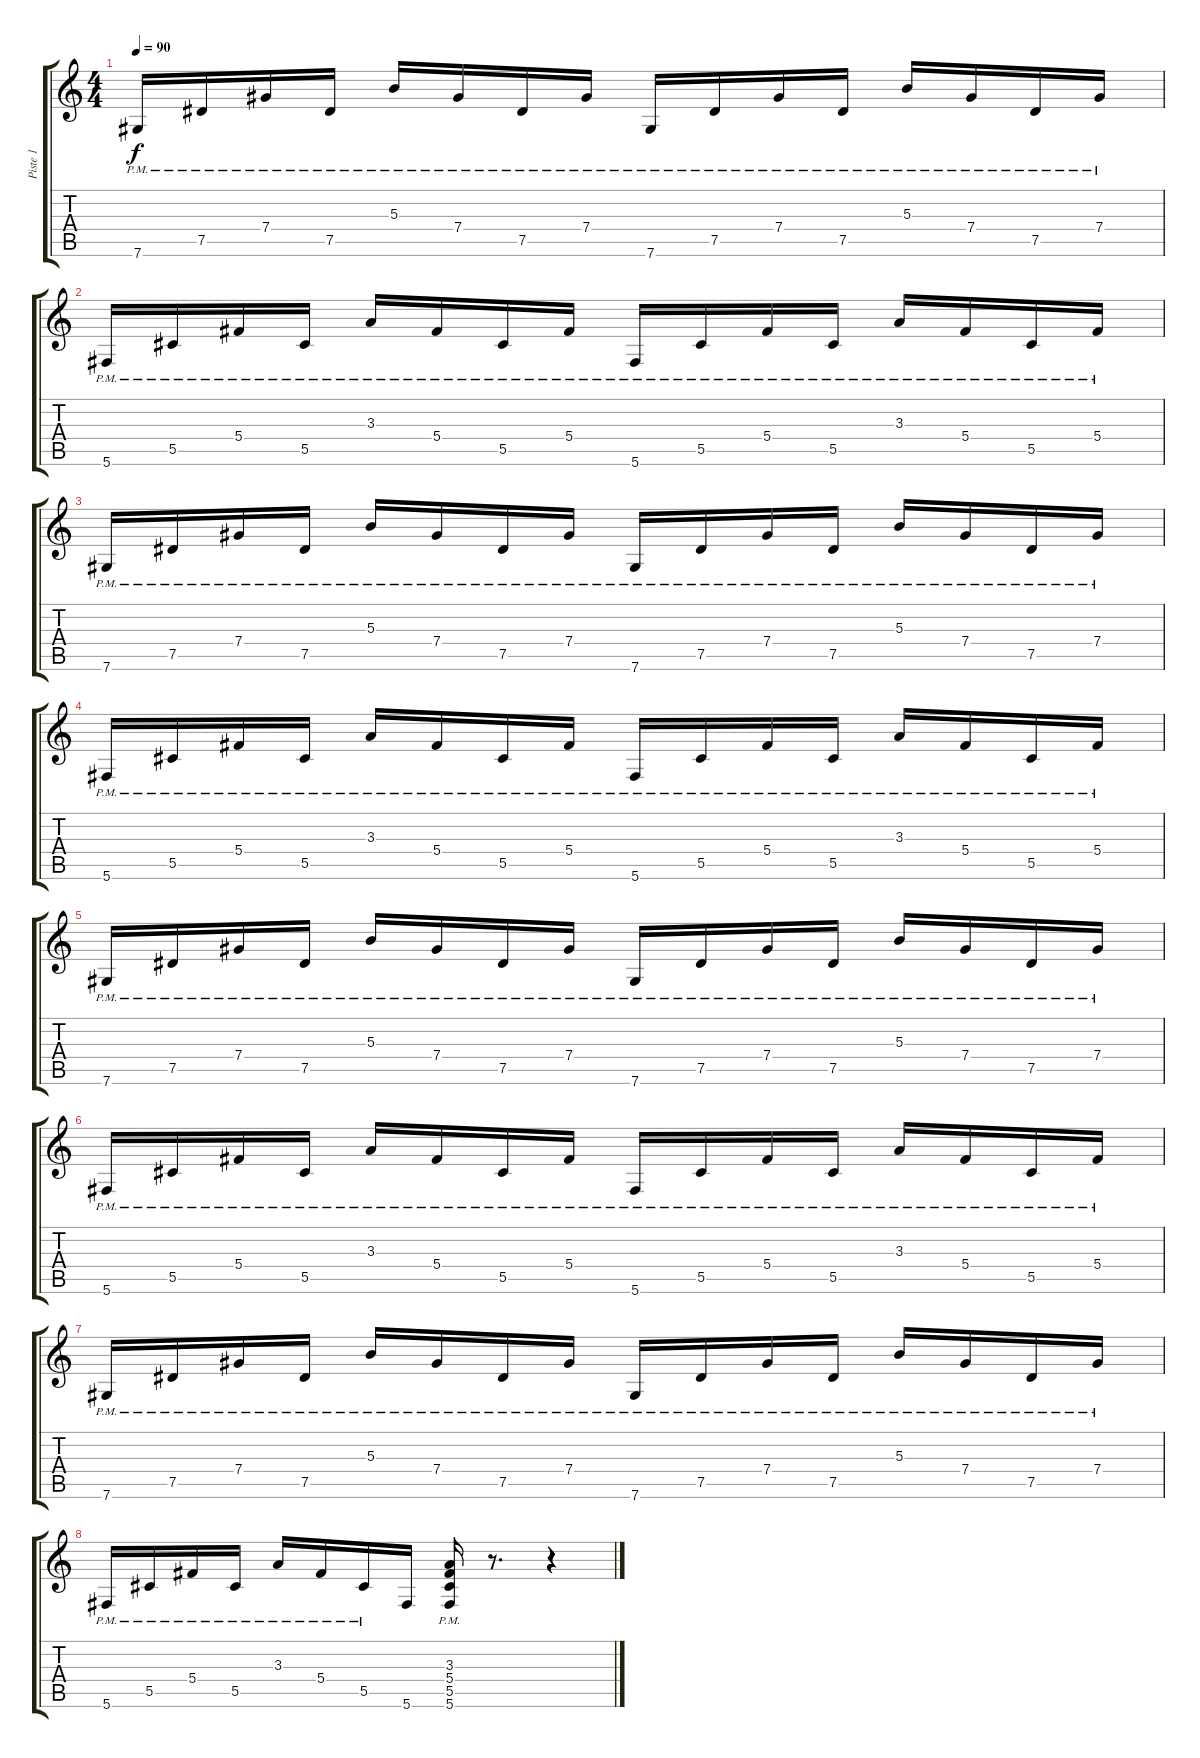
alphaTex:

\track ("Piste 1" "Piste 1") {instrument electricguitarclean}
\staff {score tabs}
\tuning (Eb4 Bb3 Gb3 Db3 Ab2 Db2) {hide}
\ts (4 4)
\tempo 90
\clef g2
\ks c
7.6{pm}.16{dy f instrument electricguitarclean} 7.5{pm}.16 7.4{pm}.16 7.5{pm}.16 5.3{pm}.16 7.4{pm}.16 7.5{pm}.16 7.4{pm}.16 7.6{pm}.16 7.5{pm}.16 7.4{pm}.16 7.5{pm}.16 5.3{pm}.16 7.4{pm}.16 7.5{pm}.16 7.4{pm}.16 |
5.6{pm}.16 5.5{pm}.16 5.4{pm}.16 5.5{pm}.16 3.3{pm}.16 5.4{pm}.16 5.5{pm}.16 5.4{pm}.16 5.6{pm}.16 5.5{pm}.16 5.4{pm}.16 5.5{pm}.16 3.3{pm}.16 5.4{pm}.16 5.5{pm}.16 5.4{pm}.16 |
7.6{pm}.16 7.5{pm}.16 7.4{pm}.16 7.5{pm}.16 5.3{pm}.16 7.4{pm}.16 7.5{pm}.16 7.4{pm}.16 7.6{pm}.16 7.5{pm}.16 7.4{pm}.16 7.5{pm}.16 5.3{pm}.16 7.4{pm}.16 7.5{pm}.16 7.4{pm}.16 |
5.6{pm}.16 5.5{pm}.16 5.4{pm}.16 5.5{pm}.16 3.3{pm}.16 5.4{pm}.16 5.5{pm}.16 5.4{pm}.16 5.6{pm}.16 5.5{pm}.16 5.4{pm}.16 5.5{pm}.16 3.3{pm}.16 5.4{pm}.16 5.5{pm}.16 5.4{pm}.16 |
7.6{pm}.16{instrument distortionguitar} 7.5{pm}.16 7.4{pm}.16 7.5{pm}.16 5.3{pm}.16 7.4{pm}.16 7.5{pm}.16 7.4{pm}.16 7.6{pm}.16 7.5{pm}.16 7.4{pm}.16 7.5{pm}.16 5.3{pm}.16 7.4{pm}.16 7.5{pm}.16 7.4{pm}.16 |
5.6{pm}.16 5.5{pm}.16 5.4{pm}.16 5.5{pm}.16 3.3{pm}.16 5.4{pm}.16 5.5{pm}.16 5.4{pm}.16 5.6{pm}.16 5.5{pm}.16 5.4{pm}.16 5.5{pm}.16 3.3{pm}.16 5.4{pm}.16 5.5{pm}.16 5.4{pm}.16 |
7.6{pm}.16 7.5{pm}.16 7.4{pm}.16 7.5{pm}.16 5.3{pm}.16 7.4{pm}.16 7.5{pm}.16 7.4{pm}.16 7.6{pm}.16 7.5{pm}.16 7.4{pm}.16 7.5{pm}.16 5.3{pm}.16 7.4{pm}.16 7.5{pm}.16 7.4{pm}.16 |
5.6{pm}.16 5.5{pm}.16 5.4{pm}.16 5.5{pm}.16 3.3{pm}.16 5.4{pm}.16 5.5{pm}.16 5.6.16 (3.3 5.4 5.5 5.6{pm}).16 r.8{d} r.4
